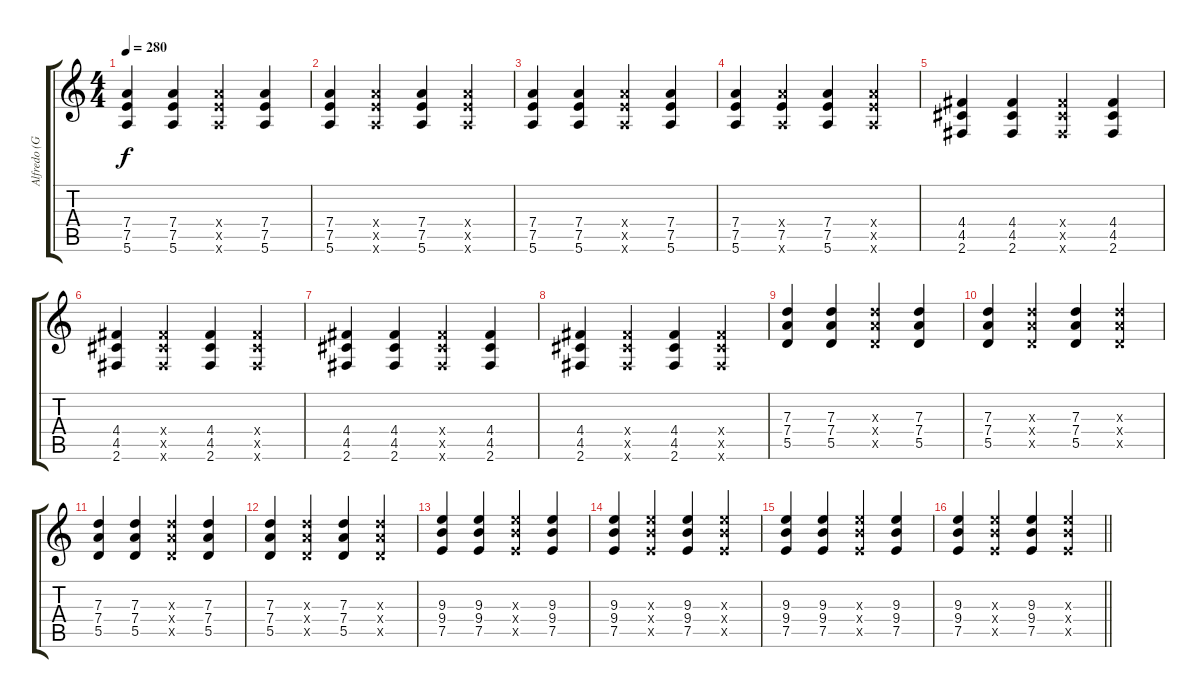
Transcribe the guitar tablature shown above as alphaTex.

\track ("Alfredo (Guitarra 2)" "Alfredo (G") {instrument overdrivenguitar}
\staff {score tabs}
\tuning (E4 B3 G3 D3 A2 E2) {hide}
\ts (4 4)
\tempo 280
\clef g2
\ks c
(7.4 7.5 5.6).4{dy f} (7.4 7.5 5.6).4 (7.4{x} 7.5{x} 5.6{x}).4 (7.4 7.5 5.6).4 |
(7.4 7.5 5.6).4 (7.4{x} 7.5{x} 5.6{x}).4 (7.4 7.5 5.6).4 (7.4{x} 7.5{x} 5.6{x}).4 |
(7.4 7.5 5.6).4 (7.4 7.5 5.6).4 (7.4{x} 7.5{x} 5.6{x}).4 (7.4 7.5 5.6).4 |
(7.4 7.5 5.6).4 (7.4{x} 7.5 5.6{x}).4 (7.4 7.5 5.6).4 (7.4{x} 7.5{x} 5.6{x}).4 |
(4.4 4.5 2.6).4 (4.4 4.5 2.6).4 (4.4{x} 4.5{x} 2.6{x}).4 (4.4 4.5 2.6).4 |
(4.4 4.5 2.6).4 (4.4{x} 4.5{x} 2.6{x}).4 (4.4 4.5 2.6).4 (4.4{x} 4.5{x} 2.6{x}).4 |
(4.4 4.5 2.6).4 (4.4 4.5 2.6).4 (4.4{x} 4.5{x} 2.6{x}).4 (4.4 4.5 2.6).4 |
(4.4 4.5 2.6).4 (4.4{x} 4.5{x} 2.6{x}).4 (4.4 4.5 2.6).4 (4.4{x} 4.5{x} 2.6{x}).4 |
(7.3 7.4 5.5).4 (7.3 7.4 5.5).4 (7.3{x} 7.4{x} 5.5{x}).4 (7.3 7.4 5.5).4 |
(7.3 7.4 5.5).4 (7.3{x} 7.4{x} 5.5{x}).4 (7.3 7.4 5.5).4 (7.3{x} 7.4{x} 5.5{x}).4 |
(7.3 7.4 5.5).4 (7.3 7.4 5.5).4 (7.3{x} 7.4{x} 5.5{x}).4 (7.3 7.4 5.5).4 |
(7.3 7.4 5.5).4 (7.3{x} 7.4{x} 5.5{x}).4 (7.3 7.4 5.5).4 (7.3{x} 7.4{x} 5.5{x}).4 |
(9.3 9.4 7.5).4 (9.3 9.4 7.5).4 (9.3{x} 9.4{x} 7.5{x}).4 (9.3 9.4 7.5).4 |
(9.3 9.4 7.5).4 (9.3{x} 9.4{x} 7.5{x}).4 (9.3 9.4 7.5).4 (9.3{x} 9.4{x} 7.5{x}).4 |
(9.3 9.4 7.5).4 (9.3 9.4 7.5).4 (9.3{x} 9.4{x} 7.5{x}).4 (9.3 9.4 7.5).4 |
\barLineRight lightlight
(9.3 9.4 7.5).4 (9.3{x} 9.4{x} 7.5{x}).4 (9.3 9.4 7.5).4 (9.3{x} 9.4{x} 7.5{x}).4
